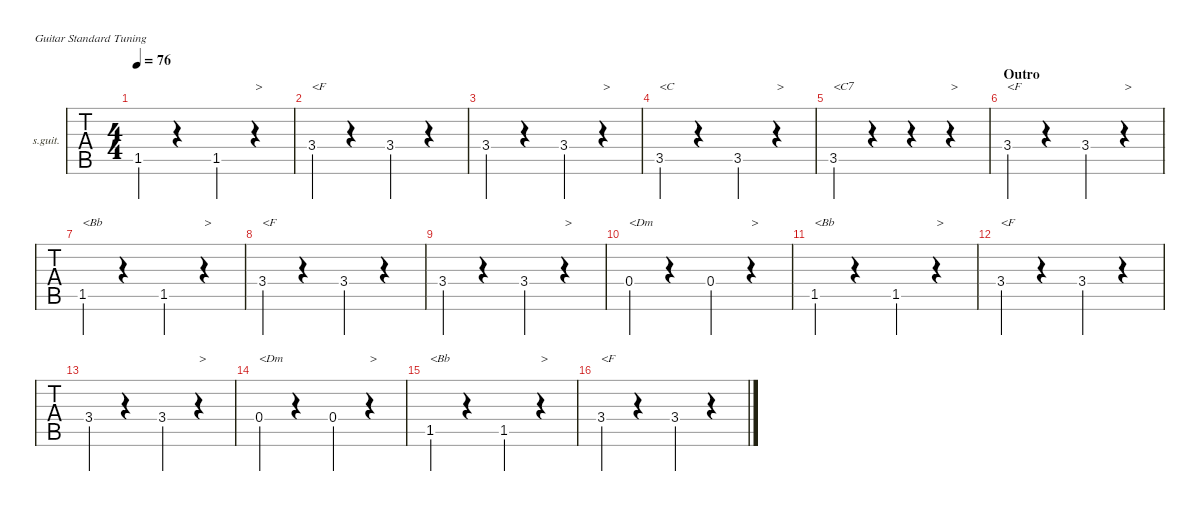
\defaultSystemsLayout 4
\hideDynamics
\bracketExtendMode nobrackets
\firstSystemTrackNameOrientation horizontal
\track ("basic riff 01" "s.guit.") {instrument acousticguitarsteel}
\staff {tabs}
\tuning (E4 B3 G3 D3 A2 E2)
\ts (4 4)
\tempo 76
\clef g2
\ks gminor
1.5{acc b}.4{dy mf beam Up} r.4{beam Down} 1.5{acc b}.4{beam Up} r.4{txt ">" beam Down} |
3.4{acc forcenatural}.4{txt "<F" beam Up} r.4{beam Down} 3.4{acc forcenatural}.4{beam Up} r.4{beam Down} |
3.4{acc forcenatural}.4{beam Up} r.4{beam Down} 3.4{acc forcenatural}.4{beam Up} r.4{txt ">" beam Down} |
3.5{acc forcenatural}.4{txt "<C" beam Up} r.4{beam Down} 3.5{acc forcenatural}.4{beam Up} r.4{txt ">" beam Down} |
3.5{acc forcenatural}.4{txt "<C7" beam Up} r.4{beam Down} r.4{beam Down} r.4{txt ">" beam Down} |
\section ("" "Outro")
3.4{acc forcenatural}.4{txt "<F" beam Up} r.4{beam Down} 3.4{acc forcenatural}.4{beam Up} r.4{txt ">" beam Down} |
1.5{acc b}.4{txt "<Bb" beam Up} r.4{beam Down} 1.5{acc b}.4{beam Up} r.4{txt ">" beam Down} |
3.4{acc forcenatural}.4{txt "<F" beam Up} r.4{beam Down} 3.4{acc forcenatural}.4{beam Up} r.4{beam Down} |
3.4{acc forcenatural}.4{beam Up} r.4{beam Down} 3.4{acc forcenatural}.4{beam Up} r.4{txt ">" beam Down} |
0.4{acc forcenatural}.4{txt "<Dm" beam Up} r.4{beam Down} 0.4{acc forcenatural}.4{beam Up} r.4{txt ">" beam Down} |
1.5{acc b}.4{txt "<Bb" beam Up} r.4{beam Down} 1.5{acc b}.4{beam Up} r.4{txt ">" beam Down} |
3.4{acc forcenatural}.4{txt "<F" beam Up} r.4{beam Down} 3.4{acc forcenatural}.4{beam Up} r.4{beam Down} |
3.4{acc forcenatural}.4{beam Up} r.4{beam Down} 3.4{acc forcenatural}.4{beam Up} r.4{txt ">" beam Down} |
0.4{acc forcenatural}.4{txt "<Dm" beam Up} r.4{beam Down} 0.4{acc forcenatural}.4{beam Up} r.4{txt ">" beam Down} |
1.5{acc b}.4{txt "<Bb" beam Up} r.4{beam Down} 1.5{acc b}.4{beam Up} r.4{txt ">" beam Down} |
3.4{acc forcenatural}.4{txt "<F" beam Up} r.4{beam Down} 3.4{acc forcenatural}.4{beam Up} r.4{beam Down}
